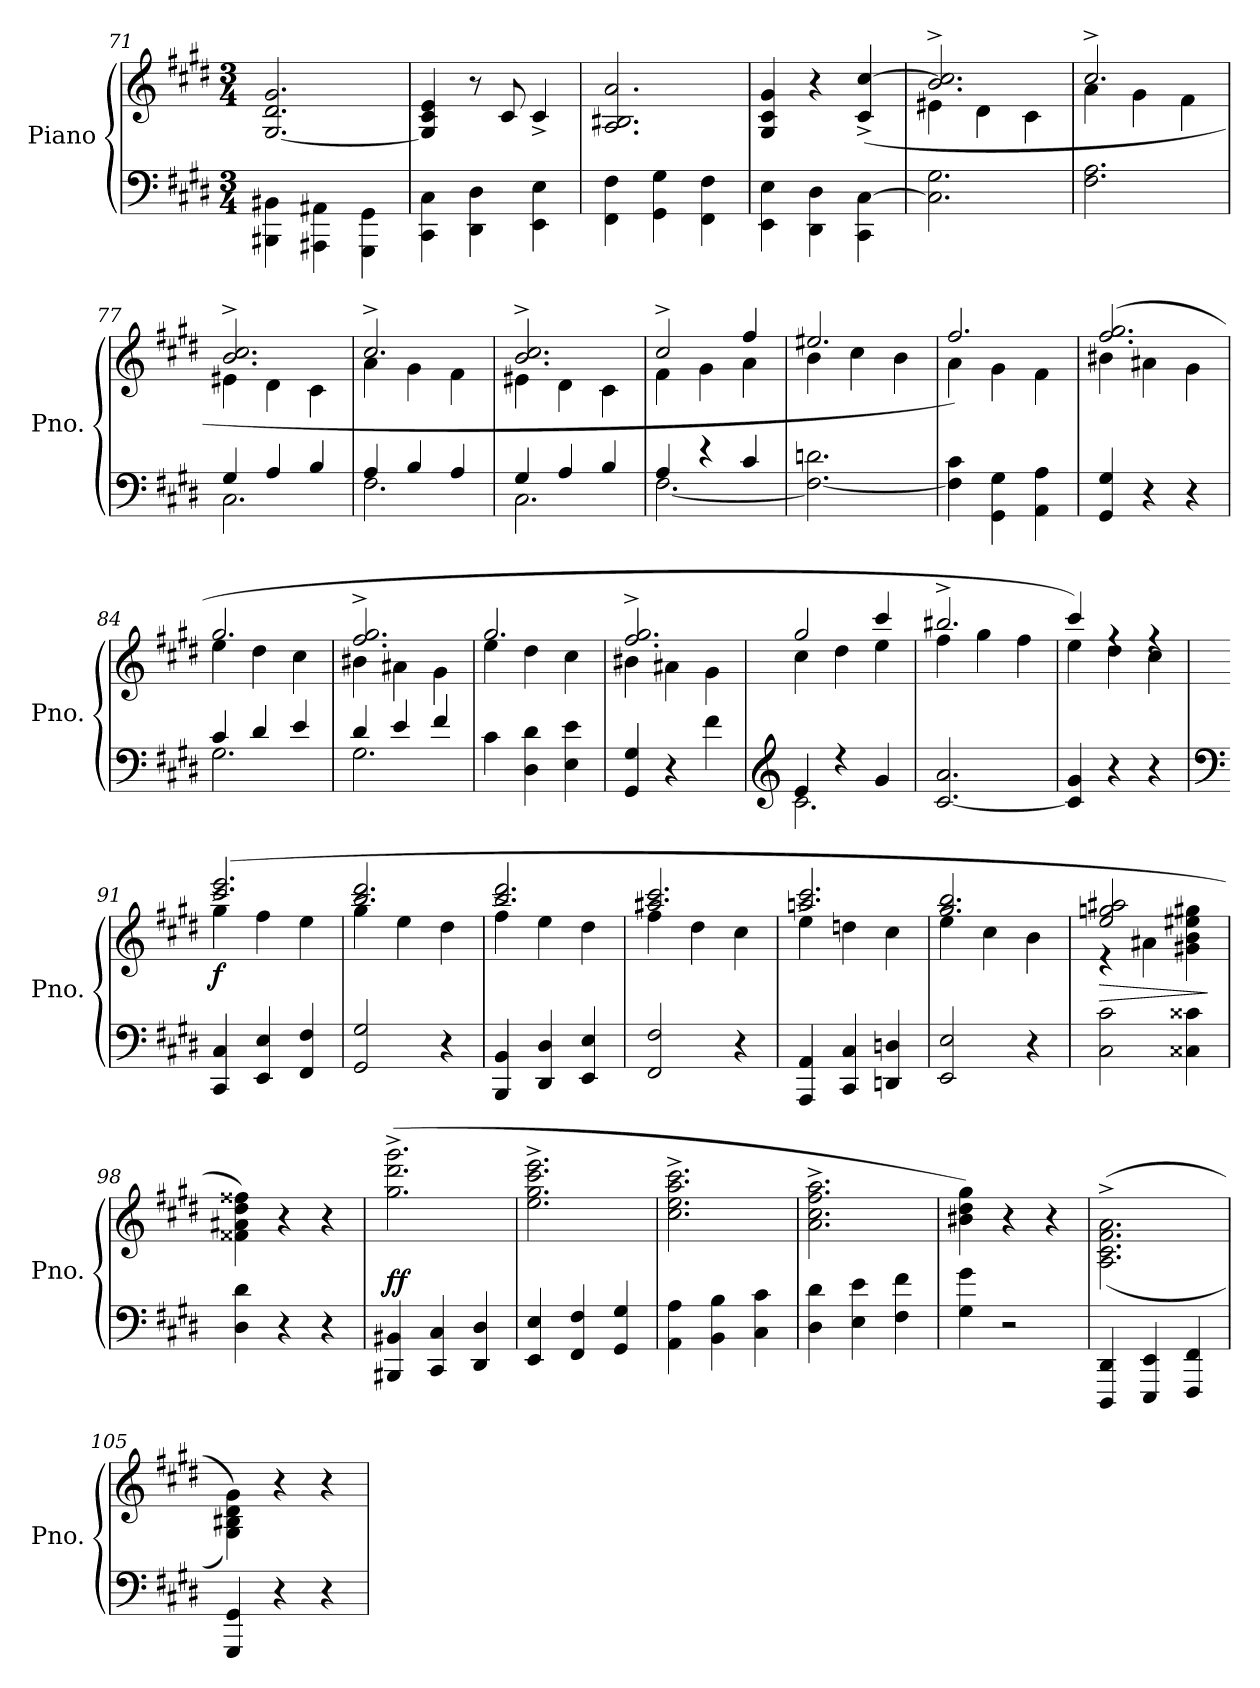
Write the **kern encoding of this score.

**kern	**kern	**dynam
*part1	*part1	*part1
*staff2	*staff1	*staff1/2
*I"Piano	*	*
*I'Pno.	*	*
*clefF4	*clefG2	*
*k[f#c#g#d#]	*k[f#c#g#d#]	*
*M3/4	*M3/4	*
=71	=71	=71
4BBB#X\ 4BB#X\	[2.G#/ 2.d#/ 2.g#/	.
4AAA#X\ 4AA#X\	.	.
4GGG#\ 4GG#\	.	.
=72	=72	=72
4CC#\ 4C#\	4G#/] 4c#/ 4e/	.
4DD#\ 4D#\	8r	.
.	8c#/	.
4EE\ 4E\	4c#^/	.
=73	=73	=73
4FF#\ 4F#\	2.A/ 2.B#X/ 2.a/	.
4GG#\ 4G#\	.	.
4FF#\ 4F#\	.	.
=74	=74	=74
4EE\ 4E\	4G#/ 4c#/ 4g#/	.
4DD#\ 4D#\	4r	.
4CC#\ [4C#\	(4c#/^ [4cc#/^	.
!!LO:LB:g=z
=75	=75	=75
*	*^	*
2.C#\] 2.G#\	2.b/^ 2.cc#/]^	4e#X\	.
.	.	4d#\	.
.	.	4c#\	.
=76	=76	=76	=76
2.F#\ 2.A\	2.cc#^/	4a\	.
.	.	4g#\	.
.	.	4f#\	.
=77	=77	=77	=77
*^	*	*	*
4G#/	2.C#\	2.b/^ 2.cc#/^	4e#X\	.
4A/	.	.	4d#\	.
4B/	.	.	4c#\	.
=78	=78	=78	=78	=78
4A/	2.F#\	2.cc#^/	4a\	.
4B/	.	.	4g#\	.
4A/	.	.	4f#\	.
=79	=79	=79	=79	=79
4G#/	2.C#\	2.b/^ 2.cc#/^	4e#X\	.
4A/	.	.	4d#\	.
4B/	.	.	4c#\	.
=80	=80	=80	=80	=80
4A/	[2.F#\	2cc#^/	4f#\	.
4r	.	.	4g#\	.
4c#/	.	4ff#/	4a\	.
*v	*v	*	*	*
=81	=81	=81	=81
2.F#\_ 2.dn\	2.ee#X/	4b\	.
.	.	4cc#\	.
.	.	4b\	.
=82	=82	=82	=82
4F#\] 4c#\	2.ff#/)	4a\	.
4GG#\ 4G#\	.	4g#\	.
4AA\ 4A\	.	4f#\	.
!!LO:LB:g=z	!!
=83	=83	=83	=83
4GG#/ 4G#/	(2.ff#/ 2.gg#/	4b#X\	.
4r	.	4a#X\	.
4r	.	4g#\	.
=84	=84	=84	=84
*^	*	*	*
4c#/	2.G#\	2.gg#/	4ee\	.
4d#/	.	.	4dd#\	.
4e/	.	.	4cc#\	.
=85	=85	=85	=85	=85
4d#/	2.G#\	2.ff#/^ 2.gg#/^	4b#X\	.
4e/	.	.	4a#X\	.
4f#/	.	.	4g#\	.
*v	*v	*	*	*
=86	=86	=86	=86
4c#\	2.gg#/	4ee\	.
4D#\ 4d#\	.	4dd#\	.
4E\ 4e\	.	4cc#\	.
=87	=87	=87	=87
4GG#/ 4G#/	2.ff#/^ 2.gg#/^	4b#X\	.
4r	.	4a#X\	.
4f#\	.	4g#\	.
=88	=88	=88	=88
*clefG2	*	*	*
*^	*	*	*
2.c#\	4e/	2gg#/	4cc#\	.
.	4rdd	.	4dd#\	.
.	4g#/	4ccc#/	4ee\	.
*v	*v	*	*	*
=89	=89	=89	=89
[2.c#/ 2.a/	2.bb#X^/	4ff#\	.
.	.	4gg#\	.
.	.	4ff#\	.
!!LO:PB:g=z	!!
=90	=90	=90	=90
4c#/] 4g#/	4ccc#/)	4ee\	.
4r	4rff	4dd#\	.
4r	4rff	4cc#\	.
=91	=91	=91	=91
*clefF4	*	*	*
!	!	!	!LO:DY:b
4CC#/ 4C#/	4gg#^\	(2.ccc#/ 2.eee/	f
4EE/ 4E/	4ff#\	.	.
4FF#/ 4F#/	4ee\	.	.
=92	=92	=92	=92
2GG#/ 2G#/	4gg#^\	2.bb/ 2.ddd#/	.
.	4ee\	.	.
4r	4dd#\	.	.
=93	=93	=93	=93
4BBB/ 4BB/	4ff#^\	2.bb/ 2.ddd#/	.
4DD#/ 4D#/	4ee\	.	.
4EE/ 4E/	4dd#\	.	.
=94	=94	=94	=94
2FF#/ 2F#/	4ff#^\	2.aa#X/ 2.ccc#/	.
.	4dd#\	.	.
4r	4cc#\	.	.
=95	=95	=95	=95
4AAA/ 4AA/	4ee^\	2.aan/ 2.ccc#/	.
4CC#/ 4C#/	4ddn\	.	.
4DDn/ 4Dn/	4cc#\	.	.
=96	=96	=96	=96
2EE/ 2E/	4ee^\	2.gg#/ 2.bb/	.
.	4cc#\	.	.
4r	4b\	.	.
=97	=97	=97	=97
!	!	!	!LO:HP:b
2C#\ 2c#\	2ee/ 2ggn/ 2aa#X/	4r	>
.	.	4a#X\	.
4C##X\ 4c##X\	4ryy	4g#X\ 4b\ 4ee#X\ 4gg#X\	.
*	*v	*v	*
.	.	]
!!LO:LB:g=z
=98	=98	=98
4D#\ 4d#\	4f##X\ 4a#X\ 4dd#\ 4ff##X\)	.
4r	4r	.
4r	4r	.
=99	=99	=99
!	!	!LO:DY:a=2
4BBB#X/ 4BB#X/	(2.gg#\^ 2.ddd#\^ 2.ggg#\^	ff
4CC#/ 4C#/	.	.
4DD#/ 4D#/	.	.
=100	=100	=100
4EE/ 4E/	2.ee\^ 2.gg#\^ 2.ccc#\^ 2.eee\^	.
4FF#/ 4F#/	.	.
4GG#/ 4G#/	.	.
=101	=101	=101
4AA\ 4A\	2.cc#\^ 2.ee\^ 2.aa\^ 2.ccc#\^	.
4BB\ 4B\	.	.
4C#\ 4c#\	.	.
=102	=102	=102
4D#\ 4d#\	2.a\^ 2.cc#\^ 2.ff#\^ 2.aa\^	.
4E\ 4e\	.	.
4F#\ 4f#\	.	.
=103	=103	=103
4G#\ 4g#\	4b#X\ 4dd#\ 4gg#\)	.
2r	4r	.
.	4r	.
=104	=104	=104
4DDD#/ 4DD#/	((2.A\^ 2.c#\^ 2.f#\^ 2.a\^	.
4EEE/ 4EE/	.	.
4FFF#/ 4FF#/	.	.
=105	=105	=105
4GGG#/ 4GG#/	4G#\ 4B#X\ 4d#\ 4g#\))	.
4r	4r	.
4r	4r	.
=	=	=
*-	*-	*-
